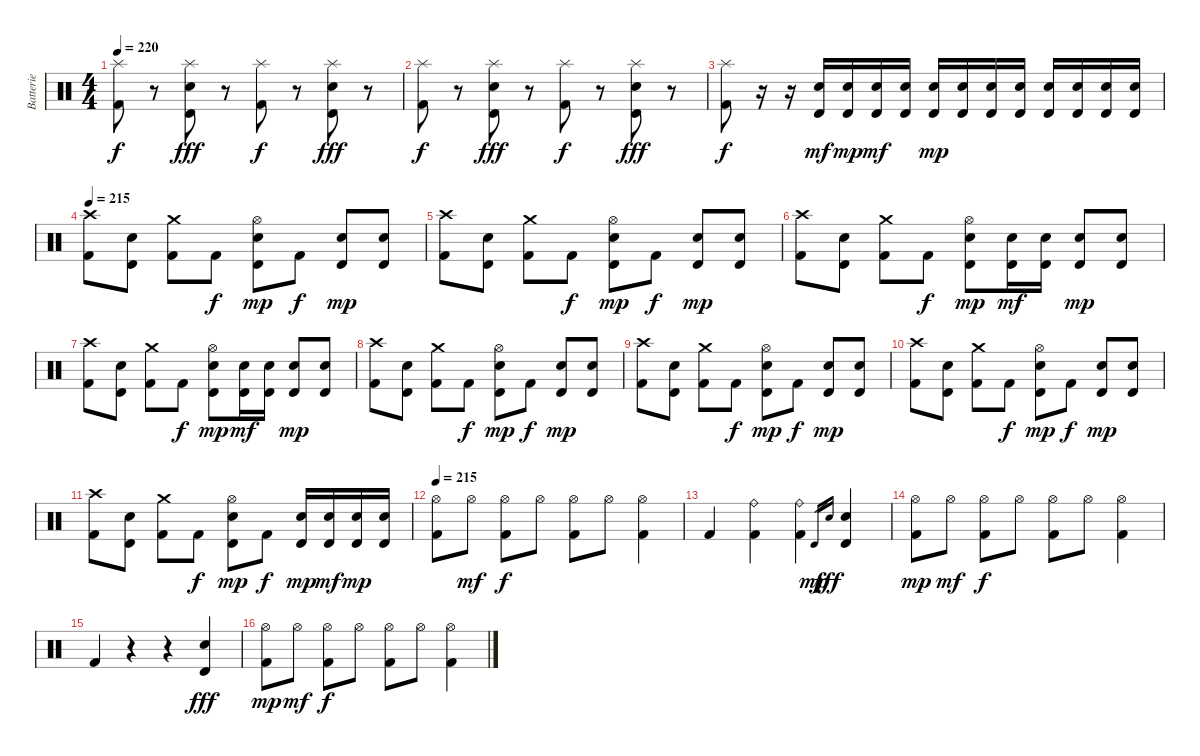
\track ("Batterie" "Batterie") {instrument percussion}
\staff {score}
\articulation defaults
\ts (4 4)
\tempo 220
\clef neutral
\ks c
("Splash (hit)" "Kick (hit) 2").8{dy f} r.8 ("Splash (hit)" "Timbale high (hit)" "Electric Snare (hit)").8{dy fff} r.8 ("Splash (hit)" "Kick (hit) 2").8{dy f} r.8 ("Splash (hit)" "Timbale high (hit)" "Electric Snare (hit)").8{dy fff} r.8 |
("Splash (hit)" "Kick (hit) 2").8{dy f} r.8 ("Splash (hit)" "Timbale high (hit)" "Electric Snare (hit)").8{dy fff} r.8 ("Splash (hit)" "Kick (hit) 2").8{dy f} r.8 ("Splash (hit)" "Timbale high (hit)" "Electric Snare (hit)").8{dy fff} r.8 |
("Splash (hit)" "Kick (hit) 2").8{dy f} r.16 r.16 ("Timbale high (hit)" "Electric Snare (hit)").16{dy mf} ("Timbale high (hit)" "Electric Snare (hit)").16{dy mp} ("Timbale high (hit)" "Electric Snare (hit)").16{dy mf} ("Timbale high (hit)" "Electric Snare (hit)").16 ("Timbale high (hit)" "Electric Snare (hit)").16{dy mp} ("Timbale high (hit)" "Electric Snare (hit)").16 ("Timbale high (hit)" "Electric Snare (hit)").16 ("Timbale high (hit)" "Electric Snare (hit)").16 ("Timbale high (hit)" "Electric Snare (hit)").16 ("Timbale high (hit)" "Electric Snare (hit)").16 ("Timbale high (hit)" "Electric Snare (hit)").16 ("Timbale high (hit)" "Electric Snare (hit)").16 |
\tempo 215
("Crash high (hit)" "Kick (hit) 2").8 ("Timbale high (hit)" "Electric Snare (hit)").8 ("Crash medium (hit)" "Kick (hit) 2").8 "Kick (hit) 2".8{dy f} ("Hi-Hat (open)" "Timbale high (hit)" "Electric Snare (hit)").8{dy mp} "Kick (hit) 2".8{dy f} ("Timbale high (hit)" "Electric Snare (hit)").8{dy mp} ("Timbale high (hit)" "Electric Snare (hit)").8 |
("Crash high (hit)" "Kick (hit) 2").8 ("Timbale high (hit)" "Electric Snare (hit)").8 ("Crash medium (hit)" "Kick (hit) 2").8 "Kick (hit) 2".8{dy f} ("Hi-Hat (open)" "Timbale high (hit)" "Electric Snare (hit)").8{dy mp} "Kick (hit) 2".8{dy f} ("Timbale high (hit)" "Electric Snare (hit)").8{dy mp} ("Timbale high (hit)" "Electric Snare (hit)").8 |
("Crash high (hit)" "Kick (hit) 2").8 ("Timbale high (hit)" "Electric Snare (hit)").8 ("Crash medium (hit)" "Kick (hit) 2").8 "Kick (hit) 2".8{dy f} ("Hi-Hat (open)" "Timbale high (hit)" "Electric Snare (hit)").8{dy mp} ("Timbale high (hit)" "Electric Snare (hit)").16{dy mf} ("Timbale high (hit)" "Electric Snare (hit)").16 ("Timbale high (hit)" "Electric Snare (hit)").8{dy mp} ("Timbale high (hit)" "Electric Snare (hit)").8 |
("Crash high (hit)" "Kick (hit) 2").8 ("Timbale high (hit)" "Electric Snare (hit)").8 ("Crash medium (hit)" "Kick (hit) 2").8 "Kick (hit) 2".8{dy f} ("Hi-Hat (open)" "Timbale high (hit)" "Electric Snare (hit)").8{dy mp} ("Timbale high (hit)" "Electric Snare (hit)").16{dy mf} ("Timbale high (hit)" "Electric Snare (hit)").16 ("Timbale high (hit)" "Electric Snare (hit)").8{dy mp} ("Timbale high (hit)" "Electric Snare (hit)").8 |
("Crash high (hit)" "Kick (hit) 2").8 ("Timbale high (hit)" "Electric Snare (hit)").8 ("Crash medium (hit)" "Kick (hit) 2").8 "Kick (hit) 2".8{dy f} ("Hi-Hat (open)" "Timbale high (hit)" "Electric Snare (hit)").8{dy mp} "Kick (hit) 2".8{dy f} ("Timbale high (hit)" "Electric Snare (hit)").8{dy mp} ("Timbale high (hit)" "Electric Snare (hit)").8 |
("Crash high (hit)" "Kick (hit) 2").8 ("Timbale high (hit)" "Electric Snare (hit)").8 ("Crash medium (hit)" "Kick (hit) 2").8 "Kick (hit) 2".8{dy f} ("Hi-Hat (open)" "Timbale high (hit)" "Electric Snare (hit)").8{dy mp} "Kick (hit) 2".8{dy f} ("Timbale high (hit)" "Electric Snare (hit)").8{dy mp} ("Timbale high (hit)" "Electric Snare (hit)").8 |
("Crash high (hit)" "Kick (hit) 2").8 ("Timbale high (hit)" "Electric Snare (hit)").8 ("Crash medium (hit)" "Kick (hit) 2").8 "Kick (hit) 2".8{dy f} ("Hi-Hat (open)" "Timbale high (hit)" "Electric Snare (hit)").8{dy mp} "Kick (hit) 2".8{dy f} ("Timbale high (hit)" "Electric Snare (hit)").8{dy mp} ("Timbale high (hit)" "Electric Snare (hit)").8 |
("Crash high (hit)" "Kick (hit) 2").8 ("Timbale high (hit)" "Electric Snare (hit)").8 ("Crash medium (hit)" "Kick (hit) 2").8 "Kick (hit) 2".8{dy f} ("Hi-Hat (open)" "Timbale high (hit)" "Electric Snare (hit)").8{dy mp} "Kick (hit) 2".8{dy f} ("Timbale high (hit)" "Electric Snare (hit)").16{dy mp} ("Timbale high (hit)" "Electric Snare (hit)").16{dy mf} ("Timbale high (hit)" "Electric Snare (hit)").16{dy mp} ("Timbale high (hit)" "Electric Snare (hit)").16 |
\tempo 215
("Hi-Hat (open)" "Kick (hit) 2").8 "Hi-Hat (open)".8{dy mf} ("Hi-Hat (open)" "Kick (hit) 2").8{dy f} "Hi-Hat (open)".8 ("Hi-Hat (open)" "Kick (hit) 2").8 "Hi-Hat (open)".8 ("Hi-Hat (open)" "Kick (hit) 2").4 |
"Kick (hit) 2".4 ("Ride (bell)" "Kick (hit) 2").4 ("Ride (bell)" "Kick (hit) 2").4 "Timbale high (hit)".16{gr dy mp} "Electric Snare (hit)".16{gr dy fff} ("Timbale high (hit)" "Electric Snare (hit)").4 |
("Hi-Hat (open)" "Kick (hit) 2").8{dy mp} "Hi-Hat (open)".8{dy mf} ("Hi-Hat (open)" "Kick (hit) 2").8{dy f} "Hi-Hat (open)".8 ("Hi-Hat (open)" "Kick (hit) 2").8 "Hi-Hat (open)".8 ("Hi-Hat (open)" "Kick (hit) 2").4 |
"Kick (hit) 2".4 r.4 r.4 ("Timbale high (hit)" "Electric Snare (hit)").4{dy fff} |
("Hi-Hat (open)" "Kick (hit) 2").8{dy mp} "Hi-Hat (open)".8{dy mf} ("Hi-Hat (open)" "Kick (hit) 2").8{dy f} "Hi-Hat (open)".8 ("Hi-Hat (open)" "Kick (hit) 2").8 "Hi-Hat (open)".8 ("Hi-Hat (open)" "Kick (hit) 2").4
